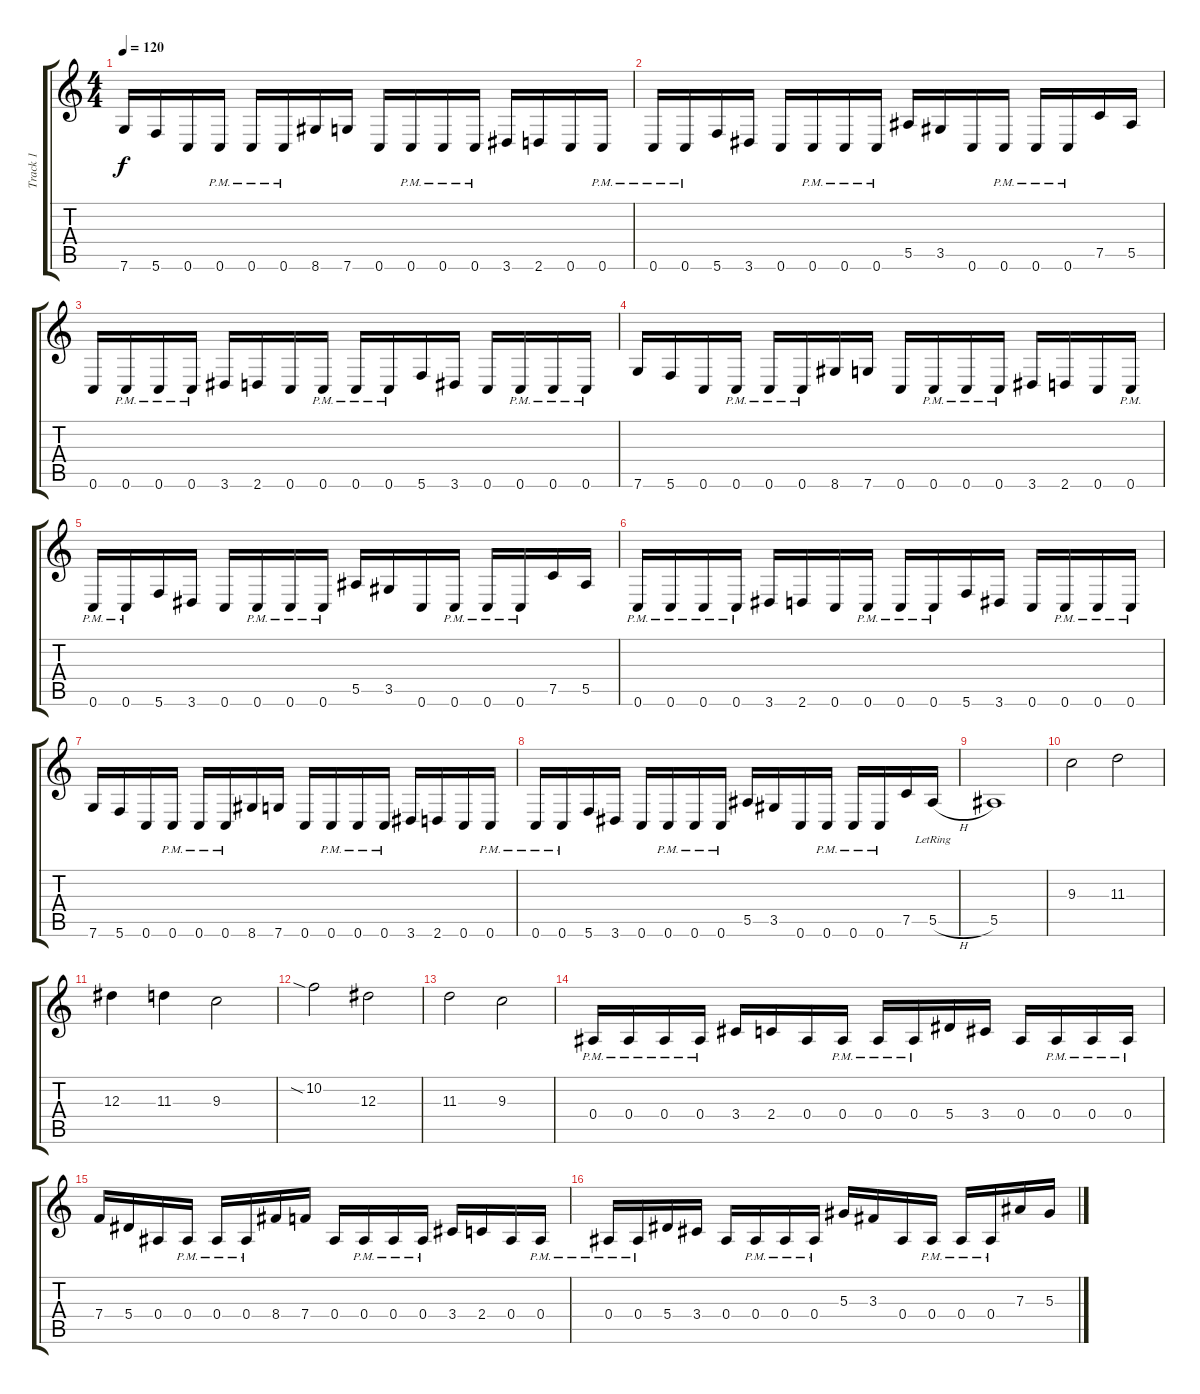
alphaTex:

\track ("Track 1" "Track 1") {instrument distortionguitar}
\staff {score tabs}
\tuning (C4 G3 Eb3 Bb2 F2 C2) {hide}
\ts (4 4)
\tempo 120
\clef g2
\ks c
7.6.16{dy f} 5.6.16 0.6.16 0.6{pm}.16 0.6{pm}.16 0.6{pm}.16 8.6.16 7.6.16 0.6.16 0.6{pm}.16 0.6{pm}.16 0.6{pm}.16 3.6.16 2.6.16 0.6.16 0.6{pm}.16 |
0.6{pm}.16 0.6{pm}.16 5.6.16 3.6.16 0.6.16 0.6{pm}.16 0.6{pm}.16 0.6{pm}.16 5.5.16 3.5.16 0.6.16 0.6{pm}.16 0.6{pm}.16 0.6{pm}.16 7.5.16 5.5.16 |
0.6.16 0.6{pm}.16 0.6{pm}.16 0.6{pm}.16 3.6.16 2.6.16 0.6.16 0.6{pm}.16 0.6{pm}.16 0.6{pm}.16 5.6.16 3.6.16 0.6.16 0.6{pm}.16 0.6{pm}.16 0.6{pm}.16 |
7.6.16 5.6.16 0.6.16 0.6{pm}.16 0.6{pm}.16 0.6{pm}.16 8.6.16 7.6.16 0.6.16 0.6{pm}.16 0.6{pm}.16 0.6{pm}.16 3.6.16 2.6.16 0.6.16 0.6{pm}.16 |
0.6{pm}.16 0.6{pm}.16 5.6.16 3.6.16 0.6.16 0.6{pm}.16 0.6{pm}.16 0.6{pm}.16 5.5.16 3.5.16 0.6.16 0.6{pm}.16 0.6{pm}.16 0.6{pm}.16 7.5.16 5.5.16 |
0.6{pm}.16 0.6{pm}.16 0.6{pm}.16 0.6{pm}.16 3.6.16 2.6.16 0.6.16 0.6{pm}.16 0.6{pm}.16 0.6{pm}.16 5.6.16 3.6.16 0.6.16 0.6{pm}.16 0.6{pm}.16 0.6{pm}.16 |
7.6.16 5.6.16 0.6.16 0.6{pm}.16 0.6{pm}.16 0.6{pm}.16 8.6.16 7.6.16 0.6.16 0.6{pm}.16 0.6{pm}.16 0.6{pm}.16 3.6.16 2.6.16 0.6.16 0.6{pm}.16 |
0.6{pm}.16 0.6{pm}.16 5.6.16 3.6.16 0.6.16 0.6{pm}.16 0.6{pm}.16 0.6{pm}.16 5.5.16 3.5.16 0.6.16 0.6{pm}.16 0.6{pm}.16 0.6{pm}.16 7.5.16 5.5{h lr}.16 |
5.5.1 |
9.3.2 11.3.2 |
12.3.4 11.3.4 9.3.2 |
10.2{sia}.2 12.3.2 |
11.3.2 9.3.2 |
0.4{pm}.16 0.4{pm}.16 0.4{pm}.16 0.4{pm}.16 3.4.16 2.4.16 0.4.16 0.4{pm}.16 0.4{pm}.16 0.4{pm}.16 5.4.16 3.4.16 0.4.16 0.4{pm}.16 0.4{pm}.16 0.4{pm}.16 |
7.4.16 5.4.16 0.4.16 0.4{pm}.16 0.4{pm}.16 0.4{pm}.16 8.4.16 7.4.16 0.4.16 0.4{pm}.16 0.4{pm}.16 0.4{pm}.16 3.4.16 2.4.16 0.4.16 0.4{pm}.16 |
0.4{pm}.16 0.4{pm}.16 5.4.16 3.4.16 0.4.16 0.4{pm}.16 0.4{pm}.16 0.4{pm}.16 5.3.16 3.3.16 0.4.16 0.4{pm}.16 0.4{pm}.16 0.4{pm}.16 7.3.16 5.3.16
